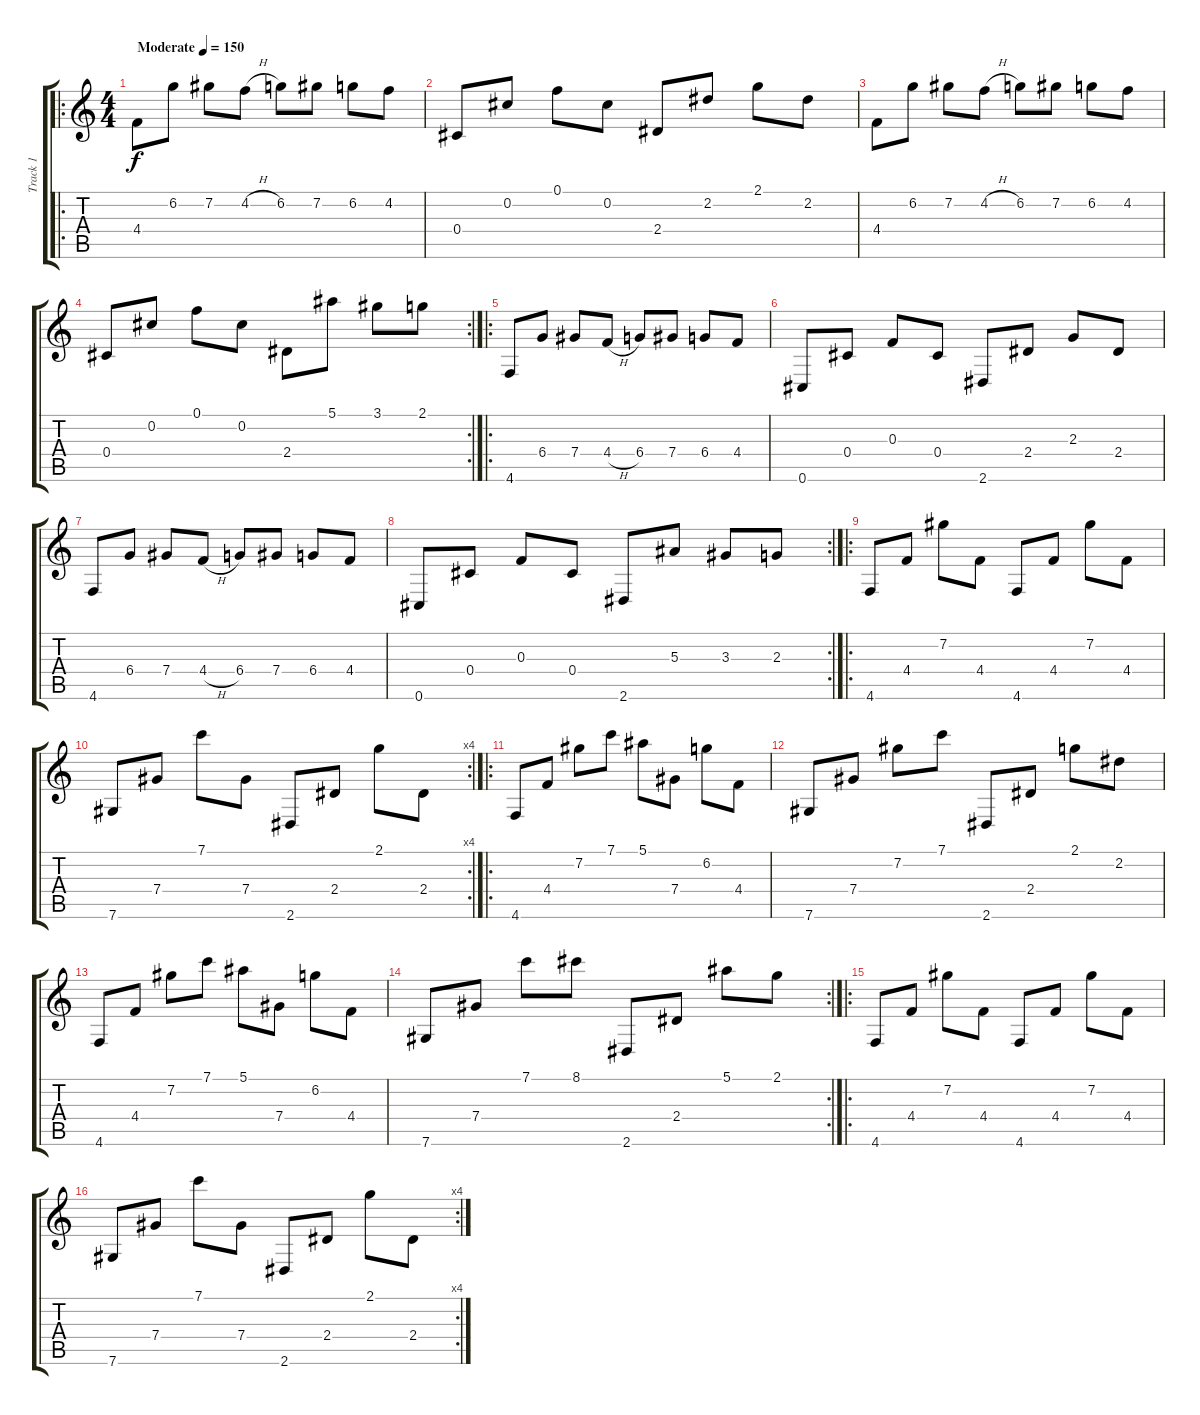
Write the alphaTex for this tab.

\track ("Track 1" "Track 1") {instrument acousticguitarsteel}
\staff {score tabs}
\tuning (F4 Db4 F3 Db3 Ab2 Db2) {hide}
\ro
\ts (4 4)
\tempo (150 "Moderate")
\clef g2
\ks c
4.4.8{dy f instrument acousticguitarsteel} 6.2.8 7.2.8 4.2{h}.8 6.2.8 7.2.8 6.2.8 4.2.8 |
0.4.8 0.2.8 0.1.8 0.2.8 2.4.8 2.2.8 2.1.8 2.2.8 |
4.4.8 6.2.8 7.2.8 4.2{h}.8 6.2.8 7.2.8 6.2.8 4.2.8 |
\rc 2
0.4.8 0.2.8 0.1.8 0.2.8 2.4.8 5.1.8 3.1.8 2.1.8 |
\ro
4.6.8 6.4.8 7.4.8 4.4{h}.8 6.4.8 7.4.8 6.4.8 4.4.8 |
0.6.8 0.4.8 0.3.8 0.4.8 2.6.8 2.4.8 2.3.8 2.4.8 |
4.6.8 6.4.8 7.4.8 4.4{h}.8 6.4.8 7.4.8 6.4.8 4.4.8 |
\rc 2
0.6.8 0.4.8 0.3.8 0.4.8 2.6.8 5.3.8 3.3.8 2.3.8 |
\ro
4.6.8 4.4.8 7.2.8 4.4.8 4.6.8 4.4.8 7.2.8 4.4.8 |
\rc 4
7.6.8 7.4.8 7.1.8 7.4.8 2.6.8 2.4.8 2.1.8 2.4.8 |
\ro
4.6.8 4.4.8 7.2.8 7.1.8 5.1.8 7.4.8 6.2.8 4.4.8 |
7.6.8 7.4.8 7.2.8 7.1.8 2.6.8 2.4.8 2.1.8 2.2.8 |
4.6.8 4.4.8 7.2.8 7.1.8 5.1.8 7.4.8 6.2.8 4.4.8 |
\rc 2
7.6.8 7.4.8 7.1.8 8.1.8 2.6.8 2.4.8 5.1.8 2.1.8 |
\ro
4.6.8 4.4.8 7.2.8 4.4.8 4.6.8 4.4.8 7.2.8 4.4.8 |
\rc 4
7.6.8 7.4.8 7.1.8 7.4.8 2.6.8 2.4.8 2.1.8 2.4.8
